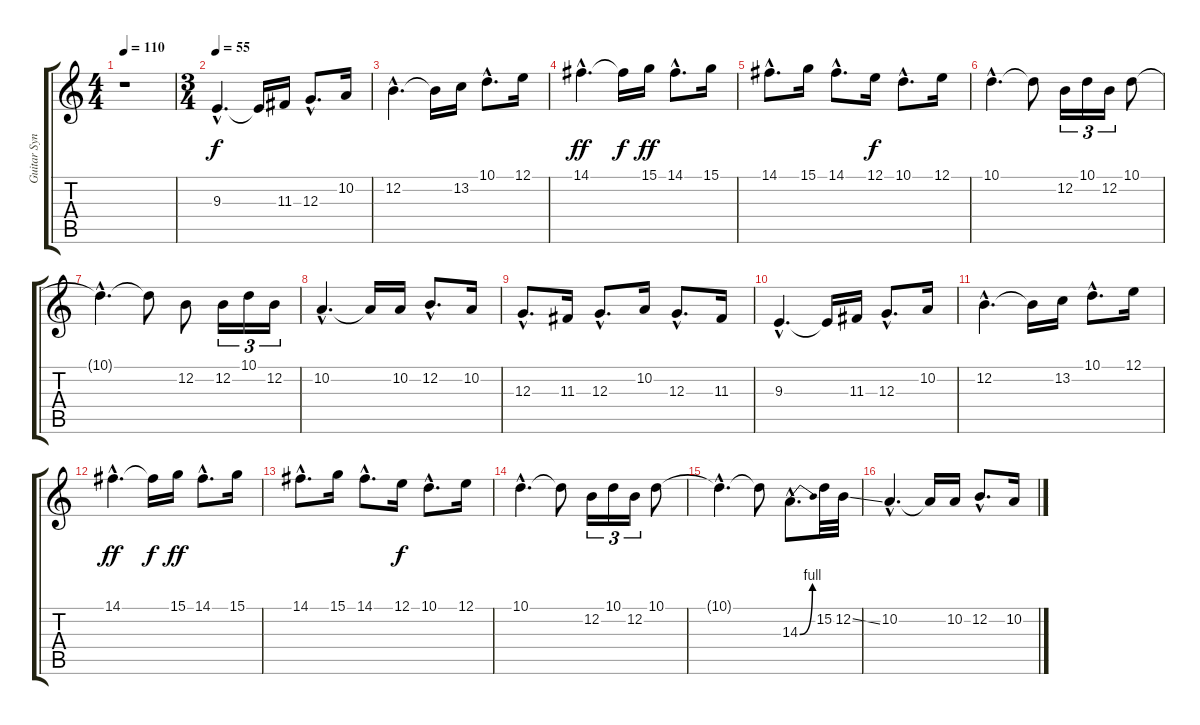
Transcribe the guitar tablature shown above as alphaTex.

\track ("Guitar Synths" "Guitar Syn") {instrument lead5charang}
\staff {score tabs}
\tuning (E4 B3 G3 D3 A2 E2) {hide}
\ts (4 4)
\tempo 110
\tempo 55
\tempo 110
\clef g2
\ks c
r.1{dy f volume 10 instrument lead5charang} |
\ts (3 4)
\tempo 55
9.3{hac}.4{d instrument lead5charang} 9.3{t}.16 11.3.16 12.3{hac}.8{d} 10.2.16 |
12.2{hac}.4{d} 12.2{t}.16 13.2.16 10.1{hac}.8{d} 12.1.16 |
14.1{hac}.4{d dy ff} 14.1{t}.16{dy f} 15.1.16{dy ff} 14.1{hac}.8{d} 15.1.16 |
14.1{hac}.8{d} 15.1.16 14.1{hac}.8{d} 12.1.16{dy f} 10.1{hac}.8{d} 12.1.16 |
10.1{hac}.4{d} 10.1{t}.8 12.2.16{tu (3 2)} 10.1.16{tu (3 2)} 12.2.16{tu (3 2)} 10.1.8 |
10.1{hac t}.4{d} 10.1{t}.8 12.2.8 12.2.16{tu (3 2)} 10.1.16{tu (3 2)} 12.2.16{tu (3 2)} |
10.2{hac}.4{d} 10.2{t}.16 10.2.16 12.2{hac}.8{d} 10.2.16 |
12.3{hac}.8{d} 11.3.16 12.3{hac}.8{d} 10.2.16 12.3{hac}.8{d} 11.3.16 |
9.3{hac}.4{d} 9.3{t}.16 11.3.16 12.3{hac}.8{d} 10.2.16 |
12.2{hac}.4{d} 12.2{t}.16 13.2.16 10.1{hac}.8{d} 12.1.16 |
14.1{hac}.4{d dy ff} 14.1{t}.16{dy f} 15.1.16{dy ff} 14.1{hac}.8{d} 15.1.16 |
14.1{hac}.8{d} 15.1.16 14.1{hac}.8{d} 12.1.16{dy f} 10.1{hac}.8{d} 12.1.16 |
10.1{hac}.4{d} 10.1{t}.8 12.2.16{tu (3 2)} 10.1.16{tu (3 2)} 12.2.16{tu (3 2)} 10.1.8 |
10.1{hac t}.4{d} 10.1{t}.8 14.3{be (bend 0 0 60 4) hac}.8{d} 15.2.32 12.2{ss}.32 |
10.2{hac}.4{d} 10.2{t}.16 10.2.16 12.2{hac}.8{d} 10.2.16
